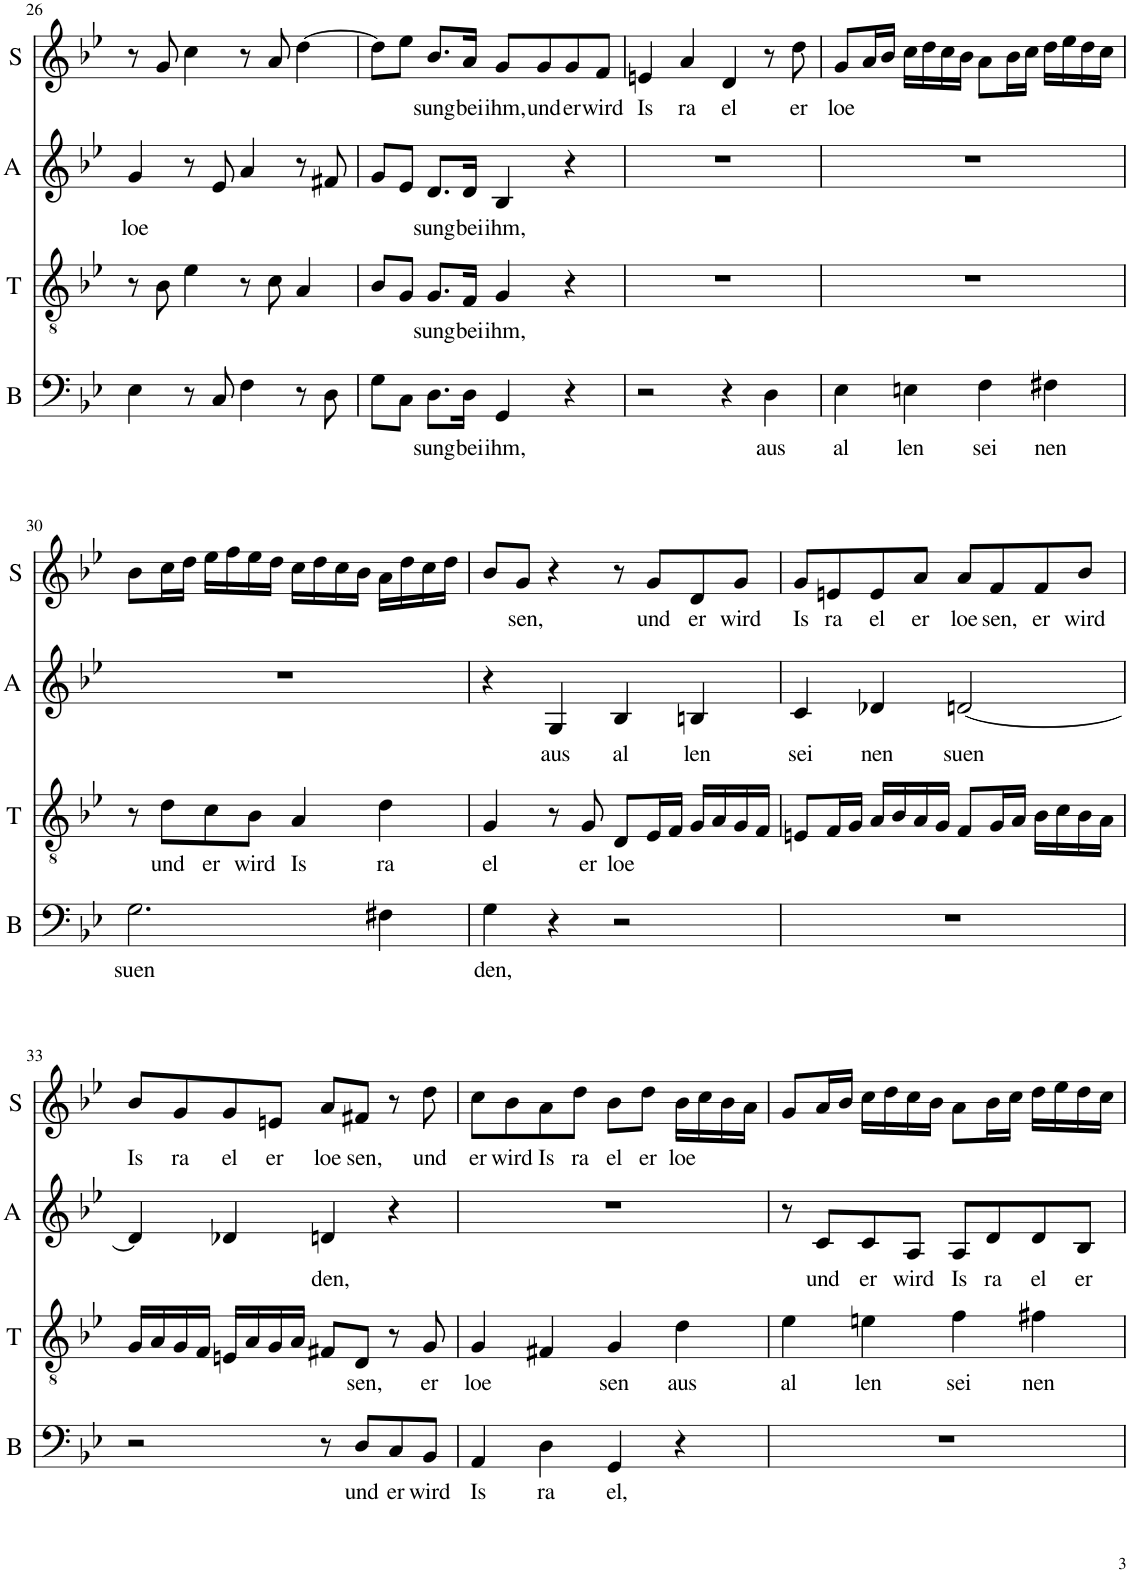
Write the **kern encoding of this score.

**kern	**text	**kern	**text	**kern	**text	**kern	**text
*part4	*part4	*part3	*part3	*part2	*part2	*part1	*part1
*staff4	*staff4	*staff3	*staff3	*staff2	*staff2	*staff1	*staff1
*I"Bass	*	*I"Ténor	*	*I"Alto	*	*I"Soprano	*
*I'B	*	*I'T	*	*I'A	*	*I'S	*
!!LO:PB:g=z
*clefF4	*	*clefGv2	*	*clefG2	*	*clefG2	*
*k[b-e-]	*	*k[b-e-]	*	*k[b-e-]	*	*k[b-e-]	*
*M4/4	*	*M4/4	*	*M4/4	*	*M4/4	*
=26	=26	=26	=26	=26	=26	=26	=26
!	!	!	!	!	!LO:LY:b	!	!
4E-\	.	8r	.	4g/	loe	8r	.
.	.	8B-\	.	.	.	8g/	.
8r	.	4e-\	.	8r	.	4cc\	.
8C/	.	.	.	8e-/	.	.	.
4F\	.	8r	.	4a/	.	8r	.
.	.	8c\	.	.	.	8a/	.
8r	.	4A/	.	8r	.	[4dd\	.
8D\	.	.	.	8f#X/	.	.	.
=27	=27	=27	=27	=27	=27	=27	=27
8G\L	.	8B-/L	.	8g/L	.	8dd\L]	.
8C\J	.	8G/J	.	8e-/J	.	8ee-\J	.
!	!LO:LY:b	!	!LO:LY:b	!	!LO:LY:b	!	!LO:LY:b
8.D\L	sung	8.G/L	sung	8.d/L	sung	8.b-/L	sung
!	!LO:LY:b	!	!LO:LY:b	!	!LO:LY:b	!	!LO:LY:b
16D\Jk	bei	16F/Jk	bei	16d/Jk	bei	16a/Jk	bei
!	!LO:LY:b	!	!LO:LY:b	!	!LO:LY:b	!	!LO:LY:b
4GG/	ihm,	4G/	ihm,	4B-/	ihm,	8g/L	ihm,
!	!	!	!	!	!	!	!LO:LY:b
.	.	.	.	.	.	8g/	und
!	!	!	!	!	!	!	!LO:LY:b
4r	.	4r	.	4r	.	8g/	er
!	!	!	!	!	!	!	!LO:LY:b
.	.	.	.	.	.	8f/J	wird
=28	=28	=28	=28	=28	=28	=28	=28
!	!	!	!	!	!	!	!LO:LY:b
2r	.	1r	.	1r	.	4en/	Is
!	!	!	!	!	!	!	!LO:LY:b
.	.	.	.	.	.	4a/	ra
!	!	!	!	!	!	!	!LO:LY:b
4r	.	.	.	.	.	4d/	el
!	!LO:LY:b	!	!	!	!	!	!
4D\	aus	.	.	.	.	8r	.
!	!	!	!	!	!	!	!LO:LY:b
.	.	.	.	.	.	8dd\	er
=29	=29	=29	=29	=29	=29	=29	=29
!	!LO:LY:b	!	!	!	!	!	!LO:LY:b
4E-\	al	1r	.	1r	.	8g/L	loe
.	.	.	.	.	.	16a/L	.
.	.	.	.	.	.	16b-/JJ	.
!	!LO:LY:b	!	!	!	!	!	!
4En\	len	.	.	.	.	16cc\LL	.
.	.	.	.	.	.	16dd\	.
.	.	.	.	.	.	16cc\	.
.	.	.	.	.	.	16b-\JJ	.
!	!LO:LY:b	!	!	!	!	!	!
4F\	sei	.	.	.	.	8a\L	.
.	.	.	.	.	.	16b-\L	.
.	.	.	.	.	.	16cc\JJ	.
!	!LO:LY:b	!	!	!	!	!	!
4F#X\	nen	.	.	.	.	16dd\LL	.
.	.	.	.	.	.	16ee-\	.
.	.	.	.	.	.	16dd\	.
.	.	.	.	.	.	16cc\JJ	.
!!LO:LB:g=z
=30	=30	=30	=30	=30	=30	=30	=30
!	!LO:LY:b	!	!	!	!	!	!
2.G\	suen	8r	.	1r	.	8b-\L	.
!	!	!	!LO:LY:b	!	!	!	!
.	.	8d\L	und	.	.	16cc\L	.
.	.	.	.	.	.	16dd\JJ	.
!	!	!	!LO:LY:b	!	!	!	!
.	.	8c\	er	.	.	16ee-\LL	.
.	.	.	.	.	.	16ff\	.
!	!	!	!LO:LY:b	!	!	!	!
.	.	8B-\J	wird	.	.	16ee-\	.
.	.	.	.	.	.	16dd\JJ	.
!	!	!	!LO:LY:b	!	!	!	!
.	.	4A/	Is	.	.	16cc\LL	.
.	.	.	.	.	.	16dd\	.
.	.	.	.	.	.	16cc\	.
.	.	.	.	.	.	16b-\JJ	.
!	!	!	!LO:LY:b	!	!	!	!
4F#X\	.	4d\	ra	.	.	16a\LL	.
.	.	.	.	.	.	16dd\	.
.	.	.	.	.	.	16cc\	.
.	.	.	.	.	.	16dd\JJ	.
=31	=31	=31	=31	=31	=31	=31	=31
!	!LO:LY:b	!	!LO:LY:b	!	!	!	!
4G\	den,	4G/	el	4r	.	8b-/L	.
!	!	!	!	!	!	!	!LO:LY:b
.	.	.	.	.	.	8g/J	sen,
!	!	!	!	!	!LO:LY:b	!	!
4r	.	8r	.	4G/	aus	4r	.
!	!	!	!LO:LY:b	!	!	!	!
.	.	8G/	er	.	.	.	.
!	!	!	!LO:LY:b	!	!LO:LY:b	!	!
2r	.	8D/L	loe	4B-/	al	8r	.
!	!	!	!	!	!	!	!LO:LY:b
.	.	16E-/L	.	.	.	8g/L	und
.	.	16F/JJ	.	.	.	.	.
!	!	!	!	!	!LO:LY:b	!	!LO:LY:b
.	.	16G/LL	.	4Bn/	len	8d/	er
.	.	16A/	.	.	.	.	.
!	!	!	!	!	!	!	!LO:LY:b
.	.	16G/	.	.	.	8g/J	wird
.	.	16F/JJ	.	.	.	.	.
=32	=32	=32	=32	=32	=32	=32	=32
!	!	!	!	!	!LO:LY:b	!	!LO:LY:b
1r	.	8En/L	.	4c/	sei	8g/L	Is
!	!	!	!	!	!	!	!LO:LY:b
.	.	16F/L	.	.	.	8en/	ra
.	.	16G/JJ	.	.	.	.	.
!	!	!	!	!	!LO:LY:b	!	!LO:LY:b
.	.	16A/LL	.	4d-X/	nen	8e/	el
.	.	16B-/	.	.	.	.	.
!	!	!	!	!	!	!	!LO:LY:b
.	.	16A/	.	.	.	8a/J	er
.	.	16G/JJ	.	.	.	.	.
!	!	!	!	!	!LO:LY:b	!	!LO:LY:b
.	.	8F/L	.	[2dn/	suen	8a/L	loe
!	!	!	!	!	!	!	!LO:LY:b
.	.	16G/L	.	.	.	8f/	sen,
.	.	16A/JJ	.	.	.	.	.
!	!	!	!	!	!	!	!LO:LY:b
.	.	16B-\LL	.	.	.	8f/	er
.	.	16c\	.	.	.	.	.
!	!	!	!	!	!	!	!LO:LY:b
.	.	16B-\	.	.	.	8b-/J	wird
.	.	16A\JJ	.	.	.	.	.
!!LO:LB:g=z
=33	=33	=33	=33	=33	=33	=33	=33
!	!	!	!	!	!	!	!LO:LY:b
2r	.	16G/LL	.	4d/]	.	8b-/L	Is
.	.	16A/	.	.	.	.	.
!	!	!	!	!	!	!	!LO:LY:b
.	.	16G/	.	.	.	8g/	ra
.	.	16F/JJ	.	.	.	.	.
!	!	!	!	!	!	!	!LO:LY:b
.	.	16En/LL	.	4d-X/	.	8g/	el
.	.	16A/	.	.	.	.	.
!	!	!	!	!	!	!	!LO:LY:b
.	.	16G/	.	.	.	8en/J	er
.	.	16A/JJ	.	.	.	.	.
!	!	!	!	!	!LO:LY:b	!	!LO:LY:b
8r	.	8F#X/L	.	4dn/	den,	8a/L	loe
!	!LO:LY:b	!	!LO:LY:b	!	!	!	!LO:LY:b
8D/L	und	8D/J	sen,	.	.	8f#X/J	sen,
!	!LO:LY:b	!	!	!	!	!	!
8C/	er	8r	.	4r	.	8r	.
!	!LO:LY:b	!	!LO:LY:b	!	!	!	!LO:LY:b
8BB-/J	wird	8G/	er	.	.	8dd\	und
=34	=34	=34	=34	=34	=34	=34	=34
!	!LO:LY:b	!	!LO:LY:b	!	!	!	!LO:LY:b
4AA/	Is	4G/	loe	1r	.	8cc\L	er
!	!	!	!	!	!	!	!LO:LY:b
.	.	.	.	.	.	8b-\	wird
!	!LO:LY:b	!	!	!	!	!	!LO:LY:b
4D\	ra	4F#X/	.	.	.	8a\	Is
!	!	!	!	!	!	!	!LO:LY:b
.	.	.	.	.	.	8dd\J	ra
!	!LO:LY:b	!	!LO:LY:b	!	!	!	!LO:LY:b
4GG/	el,	4G/	sen	.	.	8b-\L	el
!	!	!	!	!	!	!	!LO:LY:b
.	.	.	.	.	.	8dd\J	er
!	!	!	!LO:LY:b	!	!	!	!LO:LY:b
4r	.	4d\	aus	.	.	16b-\LL	loe
.	.	.	.	.	.	16cc\	.
.	.	.	.	.	.	16b-\	.
.	.	.	.	.	.	16a\JJ	.
=35	=35	=35	=35	=35	=35	=35	=35
!	!	!	!LO:LY:b	!	!	!	!
1r	.	4e-\	al	8r	.	8g/L	.
!	!	!	!	!	!LO:LY:b	!	!
.	.	.	.	8c/L	und	16a/L	.
.	.	.	.	.	.	16b-/JJ	.
!	!	!	!LO:LY:b	!	!LO:LY:b	!	!
.	.	4en\	len	8c/	er	16cc\LL	.
.	.	.	.	.	.	16dd\	.
!	!	!	!	!	!LO:LY:b	!	!
.	.	.	.	8A/J	wird	16cc\	.
.	.	.	.	.	.	16b-\JJ	.
!	!	!	!LO:LY:b	!	!LO:LY:b	!	!
.	.	4f\	sei	8A/L	Is	8a\L	.
!	!	!	!	!	!LO:LY:b	!	!
.	.	.	.	8d/	ra	16b-\L	.
.	.	.	.	.	.	16cc\JJ	.
!	!	!	!LO:LY:b	!	!LO:LY:b	!	!
.	.	4f#X\	nen	8d/	el	16dd\LL	.
.	.	.	.	.	.	16ee-\	.
!	!	!	!	!	!LO:LY:b	!	!
.	.	.	.	8B-/J	er	16dd\	.
.	.	.	.	.	.	16cc\JJ	.
=	=	=	=	=	=	=	=
*-	*-	*-	*-	*-	*-	*-	*-
